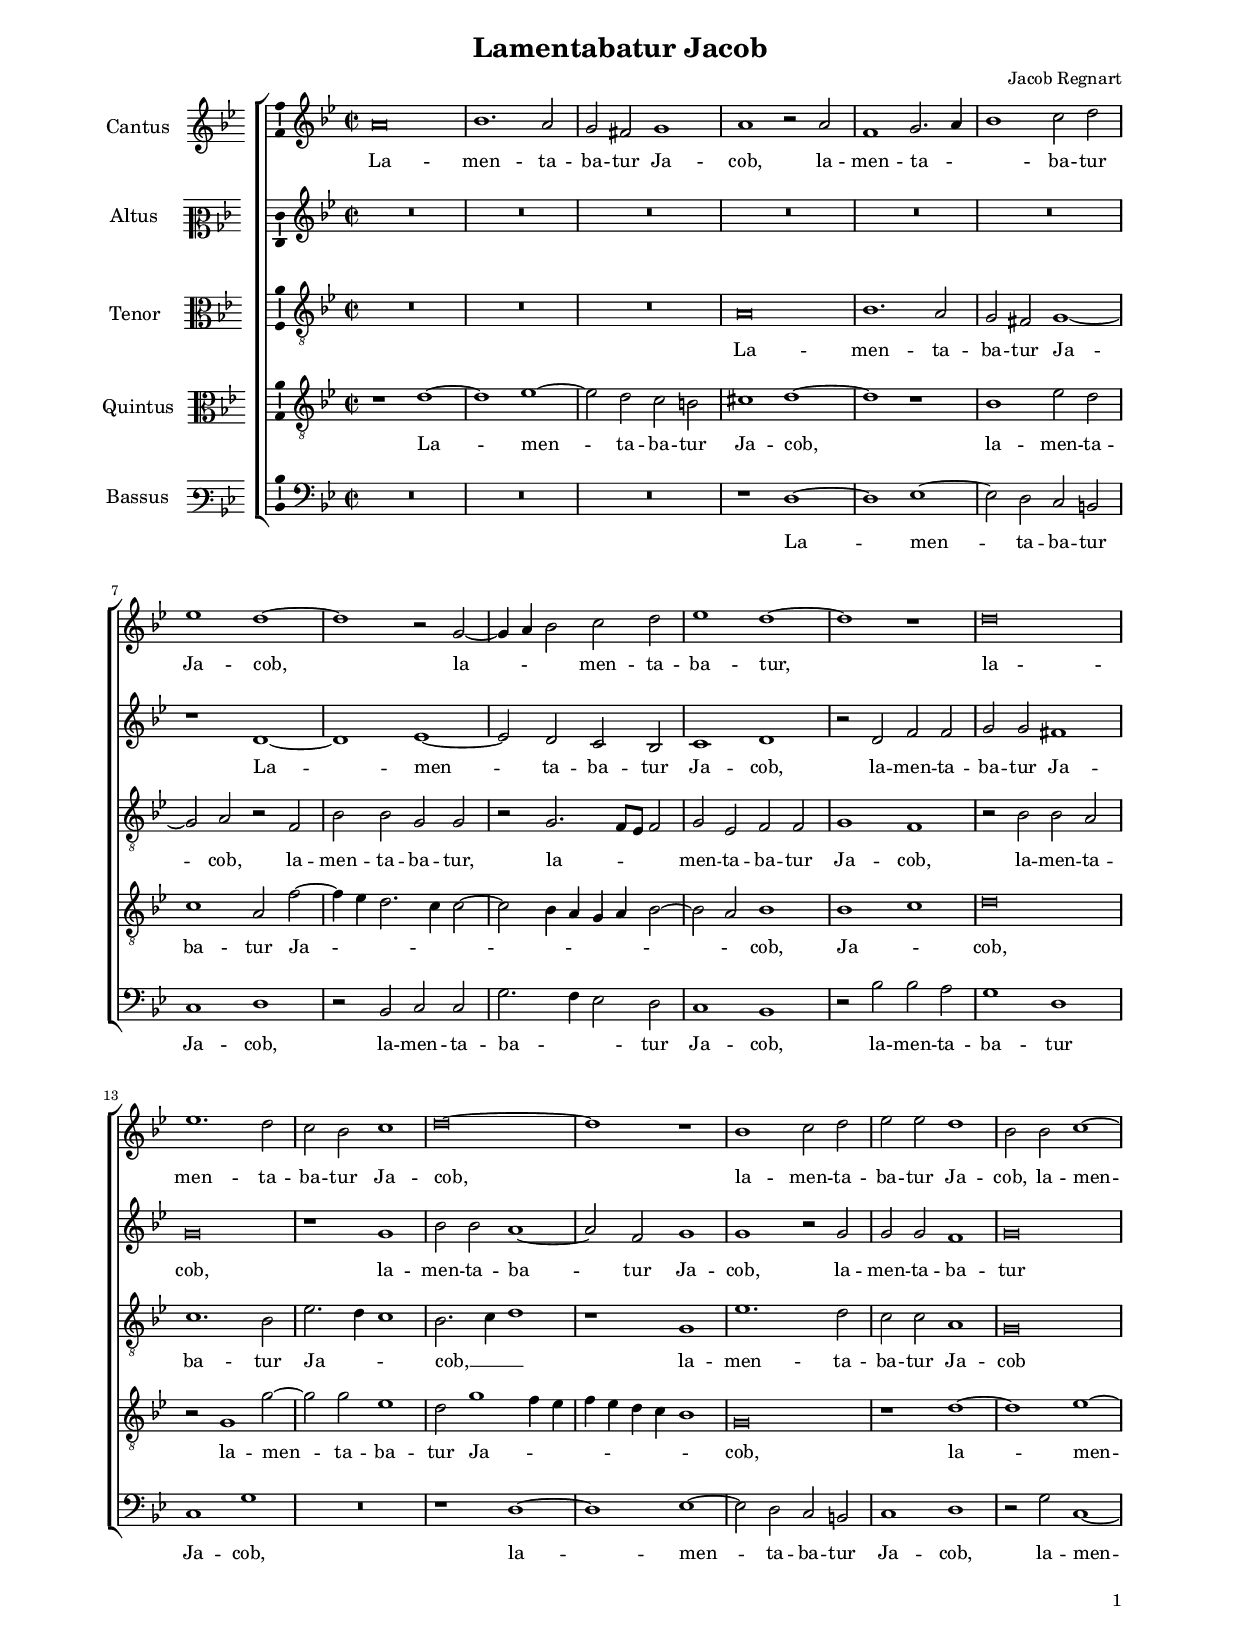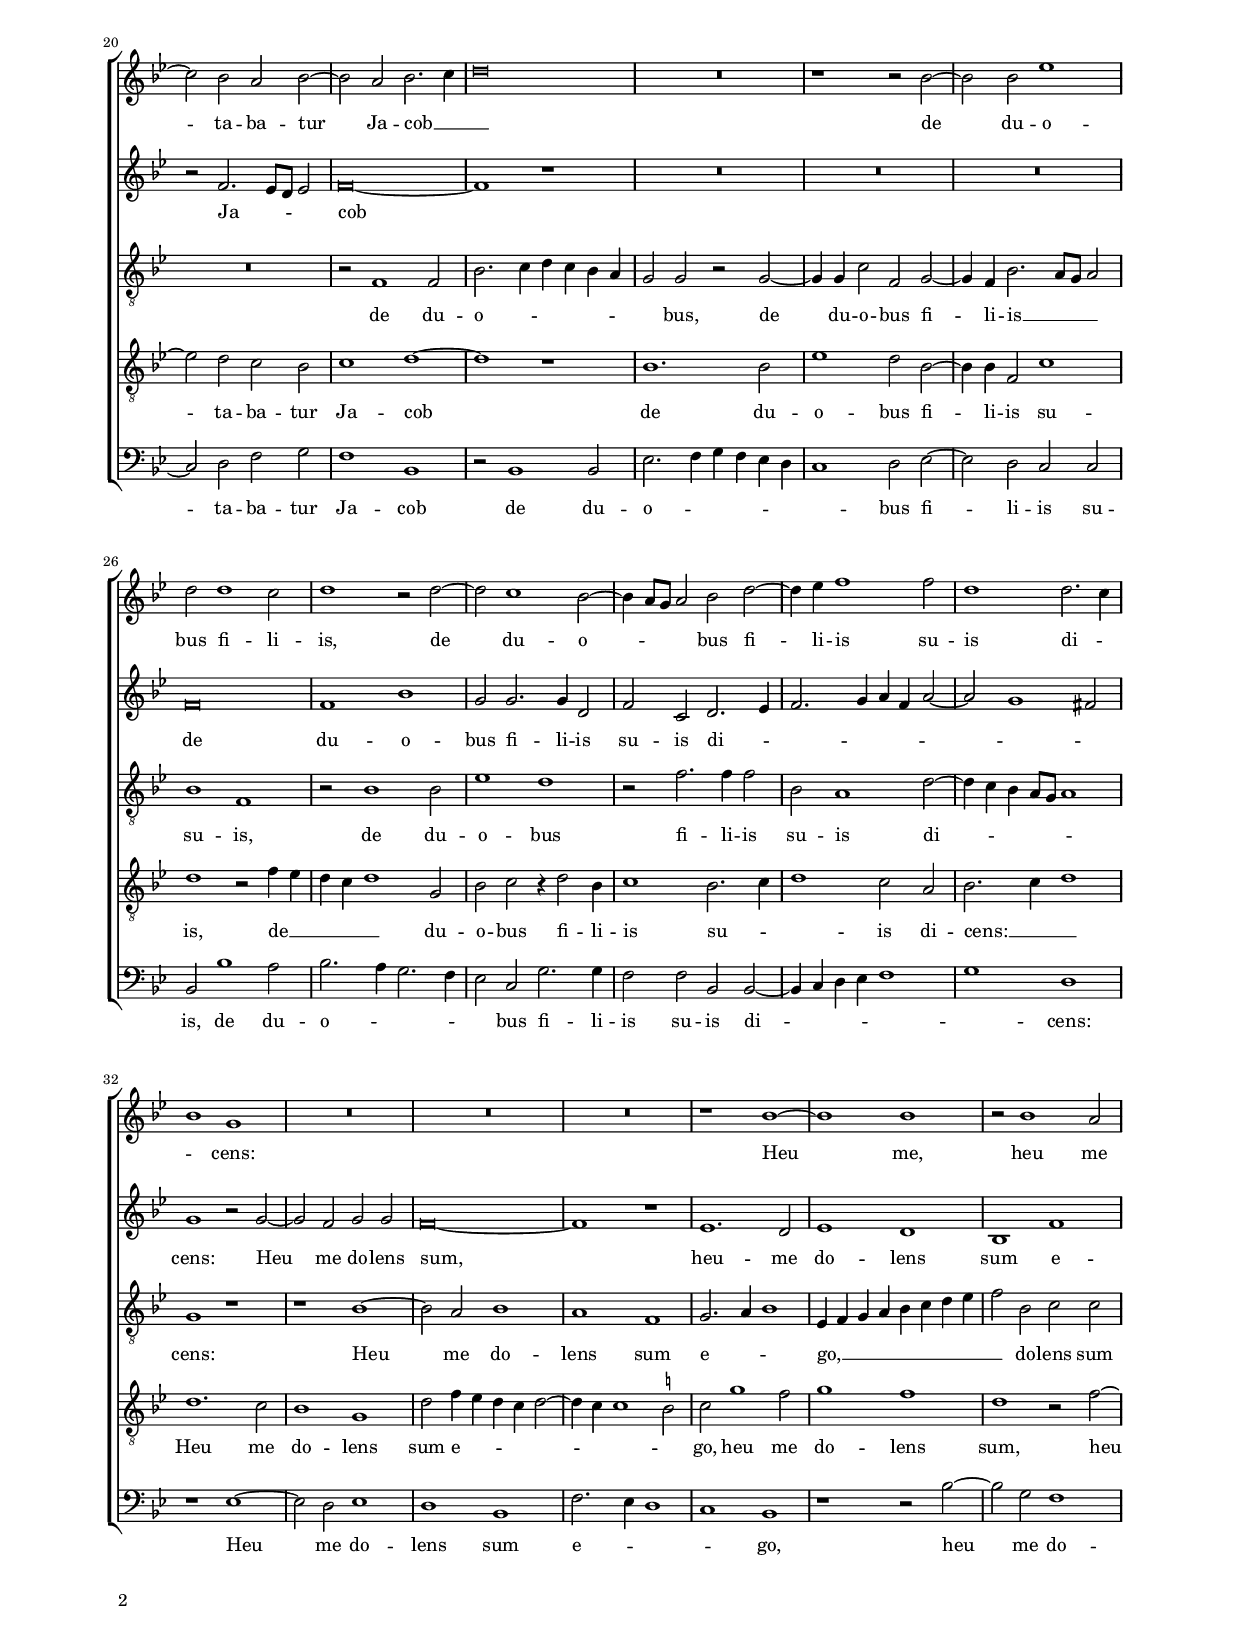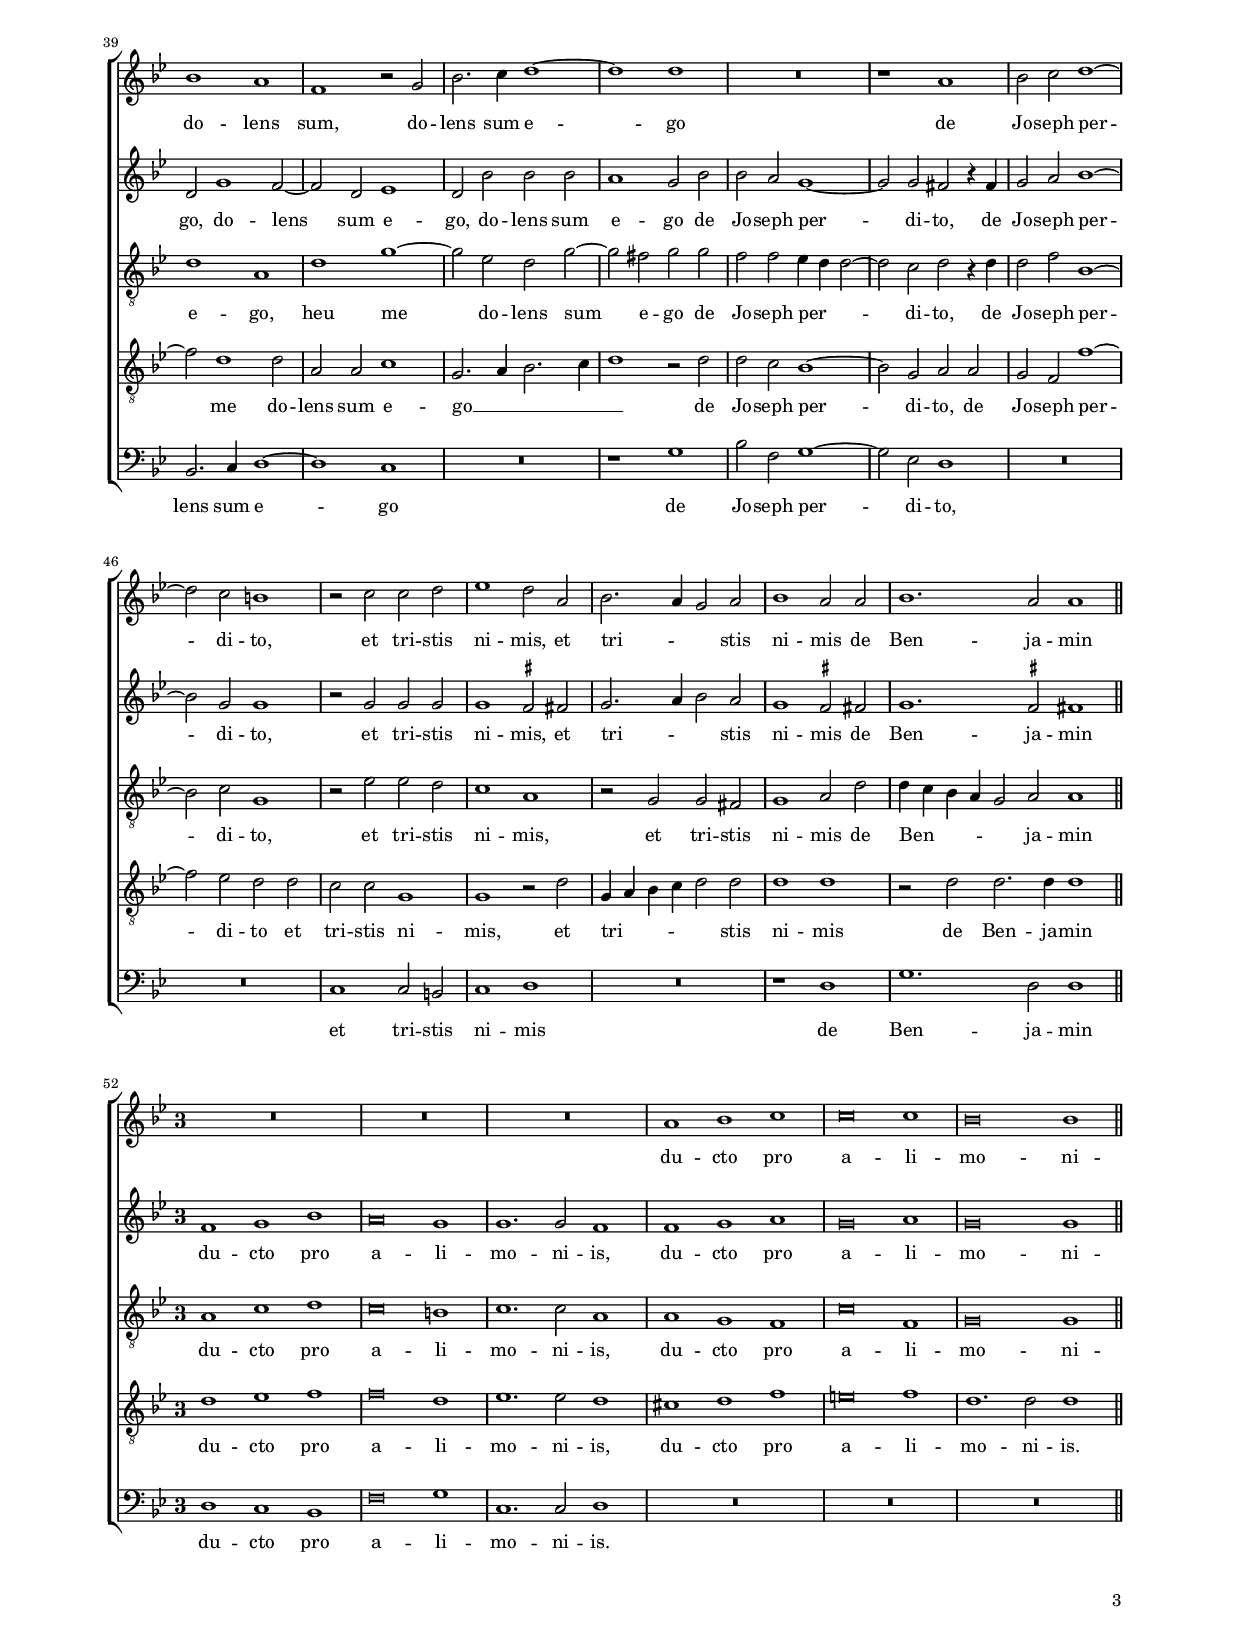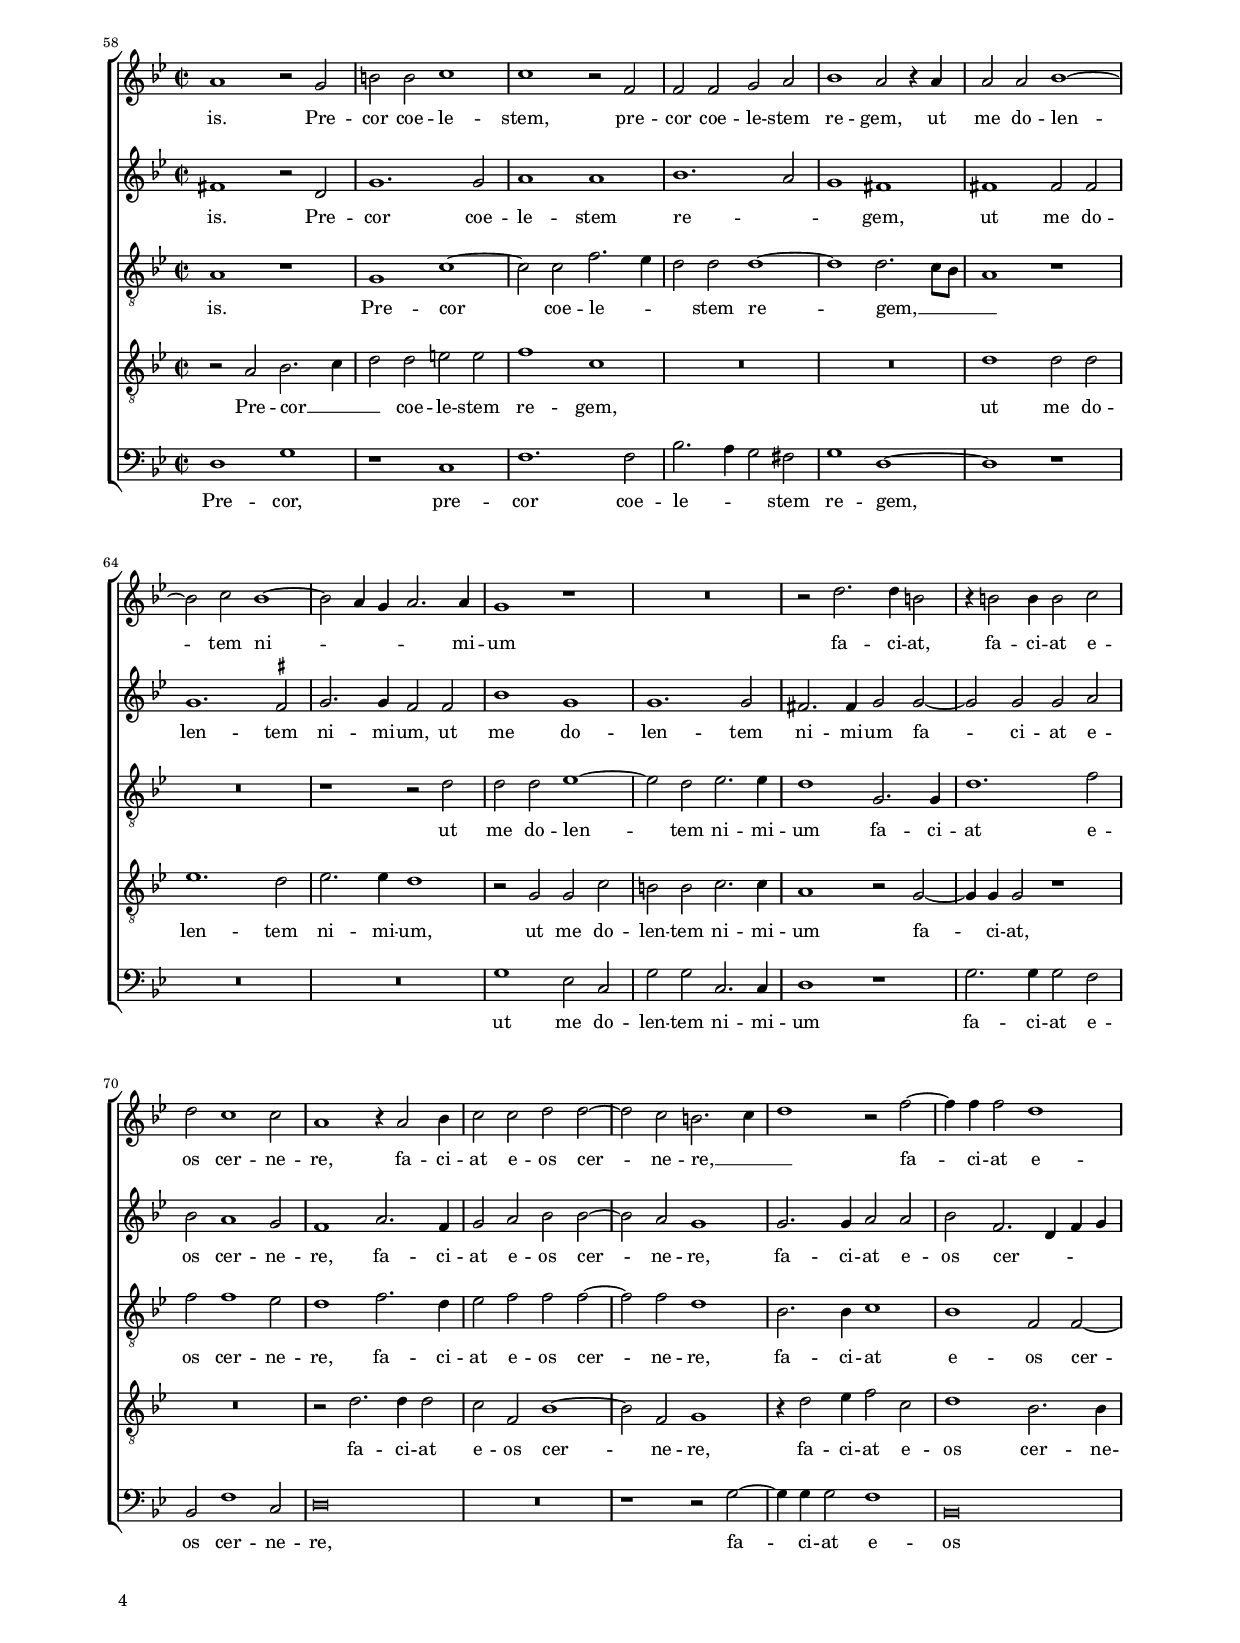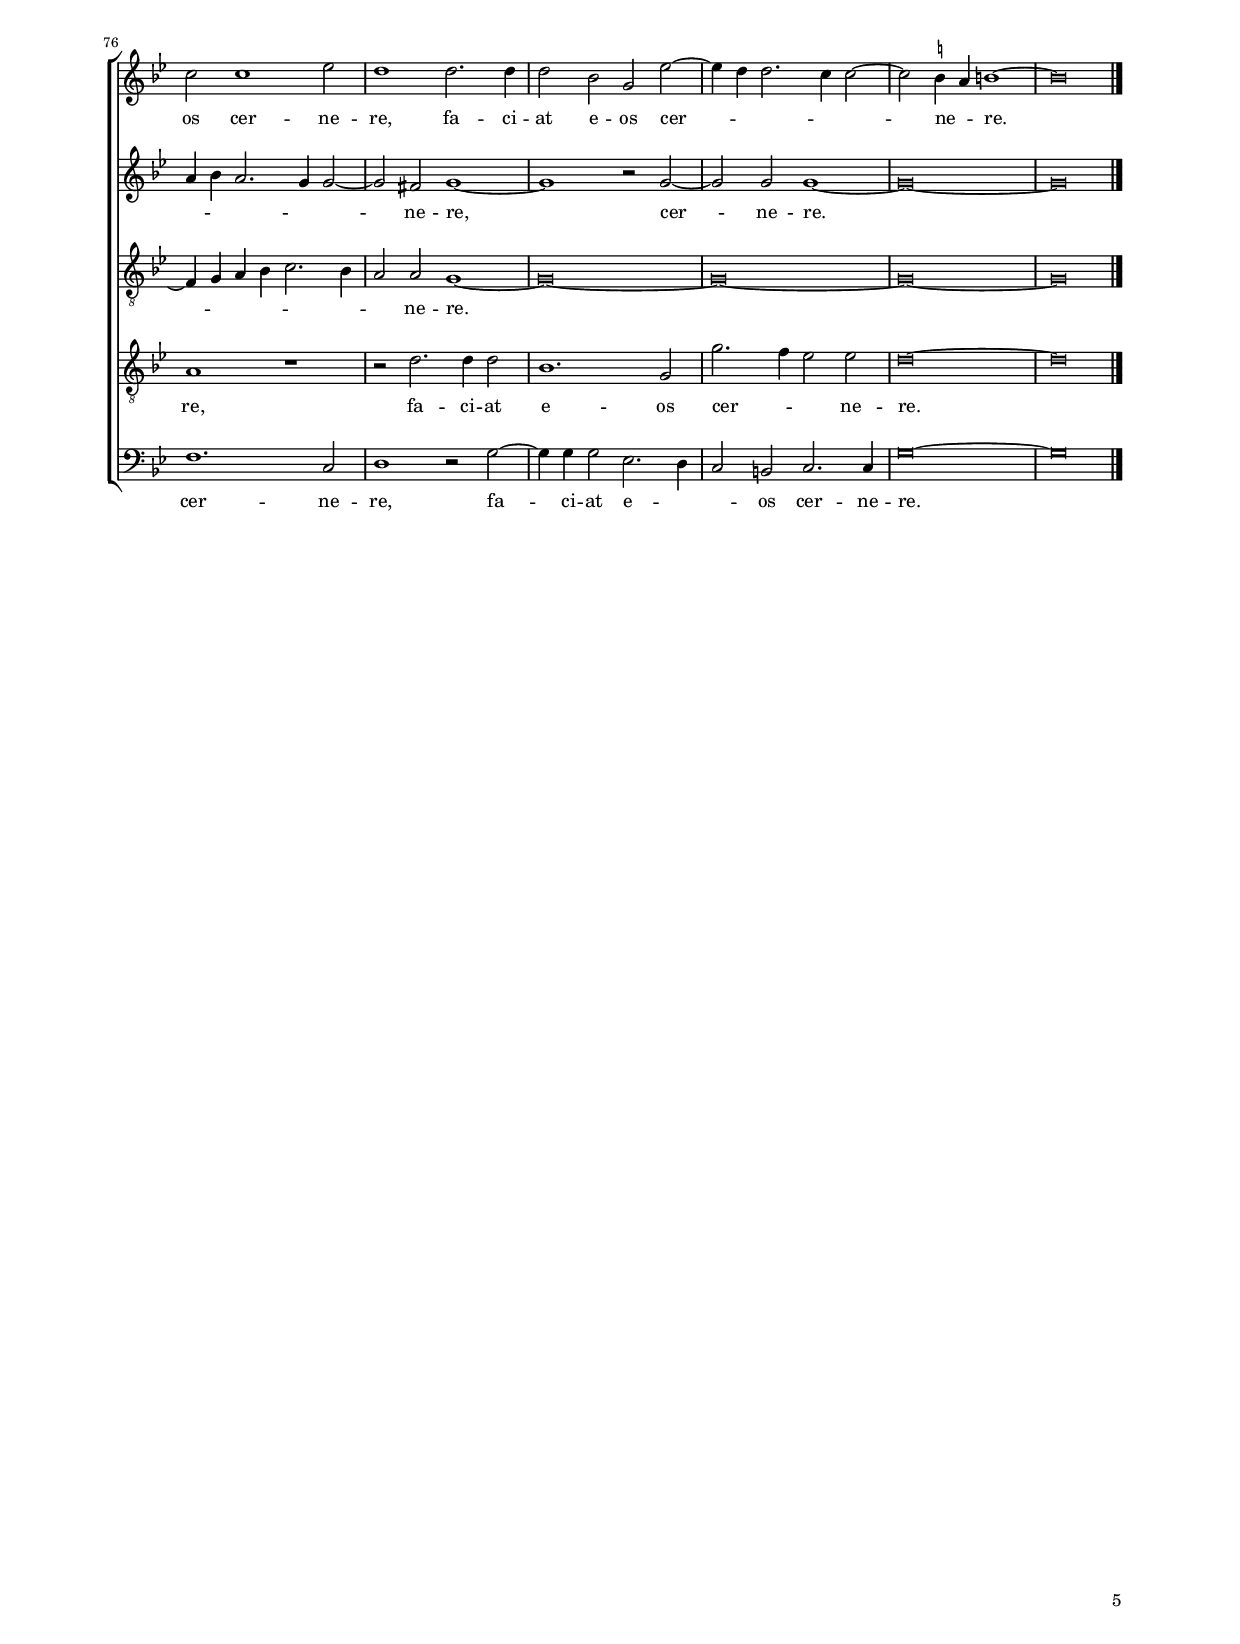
\header
{
  title="Lamentabatur Jacob"
  composer="Jacob Regnart"
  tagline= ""
}

\version "2.24.0"
\language deutsch
#(set-global-staff-size 15)
% #(set-default-paper-size "letter")
#(ly:set-option 'point-and-click #f)


\paper
	{
	top-margin = 1.8 \cm
	bottom-margin = 1.2 \cm
	left-margin = 2 \cm
	right-margin = 2 \cm
	ragged-bottom = ##f
	ragged-last-bottom = ##t
	print-page-number = ##f
	system-system-spacing = #'((basic-distance . 16) (minimum-distance . 14) (padding . 5) (strechability . 150))
	oddFooterMarkup=\markup   \fill-line { "" \fromproperty #'page:page-number-string }
	evenFooterMarkup=\markup  \fill-line { \fromproperty #'page:page-number-string "" }
	last-bottom-spacing = #'((basic-distance . 12) (minimum-distance . 7) (padding . 4))
%	systems-per-page = 3
%	page-count = 3
%	min-systems-per-page = 3
%	print-all-headers = ##t
%	print-first-page-number = ##t
%	first-page-number = 1
	}

	
global = {
	\key b \major
	\time 2/2 \set Score.measureLength = #(ly:make-moment 2/1)
	\set Score.tempoHideNote = ##t
	\tempo 2 = 80
	\skip 1*2*50 \set Score.measureLength = #(ly:make-moment 3/1)
	\skip 1*3 \bar "||" \break
	\time 3/1 \once \override Score.TimeSignature.style = #'single-digit
	\tempo 1 = 80
	\skip 1*3*6 \bar "||" \break
	\time 2/2 \set Score.measureLength = #(ly:make-moment 2/1)
	\tempo 2 = 80
	\skip 1*2*24 \bar "|."
	}

	ficta = { \once \set suggestAccidentals = ##t }

	forget = #(define-music-function (music) (ly:music?) #{
		\accidentalStyle forget
		$music
		\accidentalStyle default
		#})



incipitcantus = \markup { \score {
	{
	\set Staff.instrumentName = \markup { \fontsize #1 "Cantus" }
	\key b \major
	\clef violin
	s4 \bar ""
	}
	\layout  {
	raggedright = ##t
	indent = 1.6 \cm
	line-width = 2.2\cm
	\context { \Staff \remove Time_signature_engraver }
	\override Staff.Clef.Y-extent = #'(0 . 0)
	}} \hspace #1 }

      
incipitaltus = \markup { \score {
	{
	\set Staff.instrumentName = \markup { \fontsize #1 "Altus" }
	\key b \major
	\clef mezzosoprano
	s4 \bar ""
	}
	\layout  {
	raggedright = ##t
	indent = 1.6 \cm
	line-width = 2.2\cm
	\context { \Staff \remove Time_signature_engraver }
	\override Staff.Clef.Y-extent = #'(0 . 0)
	}} \hspace #1 }


incipittenor = \markup { \score {
	{
	\set Staff.instrumentName = \markup { \fontsize #1 "Tenor" }
	\key b \major
	\clef alto
	s4 \bar ""
	}
	\layout  {
	raggedright = ##t
	indent = 1.6 \cm
	line-width = 2.2\cm
	\context { \Staff \remove Time_signature_engraver }
	\override Staff.Clef.Y-extent = #'(0 . 0)
	}} \hspace #1 }
      
      
incipitquintus = \markup { \score {
	{
	\set Staff.instrumentName = \markup { \fontsize #1 "Quintus" }
	\key b \major
	\clef alto
	s4 \bar ""
	}
	\layout  {
	raggedright = ##t
	indent = 1.6 \cm
	line-width = 2.2\cm
	\context { \Staff \remove Time_signature_engraver }
	\override Staff.Clef.Y-extent = #'(0 . 0)
	}} \hspace #1 }
      
      
incipitbassus = \markup { \score {
	{
	\set Staff.instrumentName = \markup { \fontsize #1 "Bassus" }
	\key b \major
	\clef varbaritone
	s4 \bar ""
	}
	\layout  {
	raggedright = ##t
	indent = 1.6 \cm
	line-width = 2.2\cm
	\context { \Staff \remove Time_signature_engraver }
	\override Staff.Clef.Y-extent = #'(0 . 0)
	}} \hspace #1 }


cantus =  \relative c''
	{
	a\breve
	b1. a2	
	g2 fis g1
	a1 r2 a
%5
	f1 g2. a4 |
	b1 c2 d
	es1 d~
	d1 r2 g,~
	g4 a b2 c d
%10
	es1 d~ |
	d1 r
	d\breve
	es1. d2
	c2 b c1
%15
	d\breve~ |
	d1 r
	b1 c2 d
	es2 es d1
	b2 b c1~
%20
	c2 b a b~ |
	b2 a b2. c4
	d\breve
	R\breve
	r1 r2 b~ |
%25
	b2 b es1
	d2 d1 c2
	d1 r2 d~
	d2 c1 b2~
	b4 a8 g a2 b d~ |
%30
	d4 es f1 f2
	d1 d2. c4
	b1 g
	R\breve
	R\breve |
%35
	R\breve
	r1 b~
	b1 b
	r2 b1 a2
	b1 a |
%40
	f1 r2 g
	b2. c4 d1~
	d1 d
	R\breve
	r1 a |
%45
	b2 c d1~
	d2 c h1
	r2 c c d
	es1 d2 a
	b2. a4 g2 a |
%50
	b1 a2 a
	b1. a2 a1
% Triple time
	R\breve.
	R\breve.
	R\breve. |
%55
	a1 b c
	c\breve c1
	b\breve b1
% End of triple time
	a1 r2 g
	h2 h c1 |
%60
	c1 r2 f,
	f2 f g a
	b1 a2 r4 a
	a2 a b1~
	b2 c b1~ |
%65
	b2 a4 g a2. a4
	g1 r
	R\breve
	r2 d'2. d4 h2
	r4 h2 h4 h2 c |
%70
	d2 c1 c2
	a1 r4 a2 b4
	c2 c d d~
	d2 c h2. c4
	d1 r2 f~ |
%75
	f4 f f2 d1
	c2 c1 es2
	d1 d2. d4
	d2 b g es'~
        es4 d d2. c4 c2~ |
%80
	c2 \ficta h4 a h!1~
	h\breve |
	}


altus =  \relative c'
	{
	R\breve
	R\breve
	R\breve
	R\breve
%5
	R\breve |
	R\breve
	r1 d~
	d1 es~
	es2 d c b
%10
	c1 d |
	r2 d f f
	g2 g fis1
	g\breve
	r1 g
%15
	b2 b a1~ |
	a2 f g1
	g1 r2 g
	g2 g f1
	g\breve
%20
	r2 f2. es8 d es2 |
	f\breve~
	f1 r
	R\breve
	R\breve
%25
	R\breve |
	f\breve
	f1 b
	g2 g2. g4 d2	
	f2 c d2. es4
%30
	f2. g4 a4 f a2~ |
	a2 g1 fis2
	g1 r2 g~
	g2 f g g
	f\breve~
%35
	f1 r |
	es1. d2
	es1 d
	b1 f'
	d2 g1 f2~
%40
	f2 d es1 |
	d2 b' b b
	a1 g2 b
	b2 a g1~
	g2 g fis r4 fis
%45
	g2 a b1~ |
	b2 g g1
	r2 g g g
	g1 \ficta fis2 fis!
	g2. a4 b2 a
%50
	g1 \ficta fis2 fis! |
	g1. \ficta fis2 fis!1
% Triple time
	f1 g b
	a\breve g1
	g1. g2 f1
%55
	f1 g a |
	g\breve a1
	g\breve g1
% End of triple time
	fis1 r2 d
	g1. g2
%60
	a1 a |
	b1. a2
	g1 fis
	fis1 fis2 fis
	g1. \ficta fis2
%65
	g2. g4 f2 f |
	b1 g
	g1. g2
	fis2. fis4 g2 g~
	g2 g g a
%70
	b2 a1 g2 |
	f1 a2. f4
	g2 a b b~
	b2 a g1
	g2. g4 a2 a
%75
	b2 f2. d4 f g |
	a4 b a2. g4 g2~
	g2 fis g1~
	g1 r2 g~
	g2 g g1~
%80
	g\breve~
	g\breve |
	}


tenor =  \relative c'
	{
	R\breve
	R\breve
	R\breve
	a\breve
%5
	b1. a2 |
	g2 fis g1~
	g2 a r f
	b2 b g g
	r2 g2. f8 es f2
%10
	g2 es f f |
	g1 f
	r2 b b a
	c1. b2
	es2. d4 c1
%15
	b2. c4 d1 |
	r1 g,
	es'1. d2
	c2 c a1
	g\breve
%20
	R\breve |
	r2 f1 f2
	b2. c4 d c b a
	g2 g r g~
	g4 g c2 f, g~
%25
	g4 f b2. a8 g a2 |
	b1 f
	r2 b1 b2
	es1 d
	r2 f2. f4 f2
%30
	b,2 a1 d2~ |
	d4 c b a8 g a1
	g1 r
	r1 b~
	b2 a b1
%35
	a1 f |
	g2. a4 b1
	es,4 f g a b c d es	
	f2 b, c c
	d1 a
%40
	d1 g~ |
	g2 es d g~
	g2 fis g g
	f2 f es4 d d2~
	d2 c d2 r4 d
%45
	d2 f b,1~ |
	b2 c g1
	r2 es' es d
	c1 a
	r2 g g fis
%50
	g1 a2 d |
	d4 c b a g2 a a1
% Triple time
	a1 c d
	c\breve h1
	c1. c2 a1
%55
	a1 g f |
	c'\breve f,1
	g\breve g1
% End of triple time
	a1 r
	g1 c~
%60
	c2 c f2. es4 |
	d2 d d1~
	d1 d2. c8 b
	a1 r
	R\breve
%65
	r1 r2 d |
	d2 d es1~
	es2 d es2. es4
	d1 g,2. g4
	d'1. f2
%70
	f2 f1 es2 |
	d1 f2. d4
	es2 f f f~
	f2 f d1
	b2. b4 c1
%75
	b1 f2 f~ |
	f4 g a b c2. b4
	a2 a g1~
	g\breve~
	g\breve~
%80
	g\breve~
	g\breve |
	}


quintus  =  \relative c'
	{
	r1 d~
	d1 es~
	es2 d c h
	cis1 d~
%5
	d1 r |
	b1 es2 d
	c1 a2 f'~ 
	f4 es4 d2. c4 c2~
	c2 b4 a g4 a b2~
%10
	b2 a b1 |
	b1 c
	d\breve
	r2 g,1 g'2~
	g2 g2 es1
%15
	d2 g1 f4 es |
	f4 es d c b1
	g\breve
	r1 d'~
	d1 es~
%20
	es2 d c2 b |
	c1 d~
	d1 r
	b1. b2
	es1 d2 b~
%25
	b4 b4 f2 c'1 |
	d1 r2 f4 es
	d4 c d1 g,2 
	b2 c r4 d2 b4
	c1 b2. c4
%30
	d1 c2 a |
	b2. c4 d1
	d1. c2
	b1 g
	d'2 f4 es d4 c d2~
%35
	d4 c4 c1 \ficta h2 |
	c2 g'1 f2
	g1 f
	d1 r2 f~
	f2 d1 d2
%40
	a2 a c1 |
	g2. a4 b2. c4
	d1 r2 d
	d2 c b1~
	b2 g a a
%45
	g2 f f'1~ |
	f2 es d d
	c2 c g1
	g1 r2 d'
	g,4 a b c d2 d
%50
	d1 d |
	r2 d d2. d4 d1
% Triple time
	d1 es f
	f\breve d1
	es1. es2 d1
%55
	cis1 d f |
	e\breve f1
	d1. d2 d1
% End of triple time
	r2 a b2. c4
	d2 d e e
%60
	f1 c |
	R\breve
	R\breve
	d1 d2 d
	es1. d2
%65
	es2. es4 d1 |
	r2 g, g c
	h2 h c2. c4
	a1 r2 g~
	g4 g g2 r1
%70
	R\breve |
	r2 d'2. d4 d2
	c2 f, b1~
	b2 f g1
	r4 d'2 es4 f2 c
%75
	d1 b2. b4 |
	a1 r
	r2 d2. d4 d2
	b1. g2
	g'2. f4 es2 es
%80
	d\breve~
	d\breve |
	}


bassus  =  \relative c
	{
	R\breve
	R\breve
	R\breve
	r1 d~
%5
	d1 es~ |
	es2 d c h
	c1 d
	r2 b c c
	g'2. f4 es2 d
%10
	c1 b |
	r2 b' b a
	g1 d
	c1 g'
	R\breve
%15
	r1 d~ |
	d1 es~
	es2 d c h
	c1 d
	r2 g c,1~
%20
	c2 d f g |
	f1 b,
	r2 b1 b2
	es2. f4 g f es d
	c1 d2 es~
%25
	es2 d c c |
	b2 b'1 a2
	b2. a4 g2. f4
	es2 c g'2. g4
	f2 f b, b~
%30
	b4 c d es f1 |
	g1 d
	r1 es~
	es2 d es1
	d1 b
%35
	f'2. es4 d1 |
	c1 b
	r1 r2 b'~
	b2 g f1
	b,2. c4 d1~
%40
	d1 c |
	R\breve
	r1 g'
	b2 f g1~
	g2 es d1
%45
	R\breve |
	R\breve
	c1 c2 h
	c1 d
	R\breve
%50
	r1 d |
	g1. d2 d1
% Triple time
	d1 c b
	f'\breve g1
	c,1. c2 d1
%55
	R\breve. |
	R\breve.
	R\breve.
% End of triple time
	d1 g
	r1 c,
%60
	f1. f2 |
	b2. a4 g2 fis
	g1 d~
	d1 r
	R\breve
%65
	R\breve |
	g1 es2 c
	g'2 g c,2. c4
	d1 r
	g2. g4 g2 f
%70
	b,2 f'1 c2 |
	d\breve
	R\breve
	r1 r2 g~
	g4 g g2 f1
%75
	b,\breve |
	f'1. c2
	d1 r2 g~
	g4 g g2 es2. d4
	c2 h c2. c4
%80
	g'\breve~
	g\breve |
	}


lyricscantus = \lyricmode {
	La -- men -- ta -- ba -- tur Ja -- cob,
        la -- men -- ta -- _ _ ba -- tur Ja -- cob,
        la -- _ _ men -- ta -- ba -- tur,
        la -- men -- ta -- ba -- tur Ja -- cob,
        la -- men -- ta -- ba -- tur Ja -- cob,
        la -- men -- ta -- ba -- tur Ja -- cob __ _ _
        de du -- o -- bus fi -- li -- is,
        de du -- o -- _ _ _ bus fi -- li -- is su -- is di -- _ _ cens:
        Heu me,
        heu me
        do -- lens sum,
        do -- lens sum e -- go de Jo -- seph per -- di -- to,
        et tri -- stis ni -- mis,
        et tri -- _ _ stis ni -- mis de Ben -- ja -- min
        du -- cto pro a -- li -- mo -- ni -- is.
        Pre -- cor coe -- le -- stem,
        pre -- cor coe -- le -- stem re -- gem,
        ut me do -- len -- tem ni -- _ _ _ mi -- um
        fa -- ci -- at,
        fa -- ci -- at e -- os cer -- ne -- re,
        fa -- ci -- at e -- os cer -- ne -- re, __ _ _
        fa -- ci -- at e -- os cer -- ne -- re,
        fa -- ci -- at e -- os cer -- _ _ _ _ ne -- _ re.
	}


lyricsaltus = \lyricmode {
	La -- men -- ta -- ba -- tur Ja -- cob,
        la -- men -- ta -- ba -- tur Ja -- cob,
        la -- men -- ta -- ba -- tur Ja -- cob,
        la -- men -- ta -- ba -- tur Ja -- _ _ _ cob
        de du -- o -- bus fi -- li -- is su -- is di -- _ _ _ _ _ _ _ _ cens:
        Heu me
        do -- lens sum,
        heu -- me
        do -- lens sum e -- go,
        do -- lens sum e -- go,
        do -- lens sum e -- go de Jo -- seph per -- di -- to,
        de Jo -- seph per -- di -- to,
        et tri -- stis ni -- mis,
        et tri -- _ _ stis ni -- mis de Ben -- ja -- min
        du -- cto pro a -- li -- mo -- ni -- is,
        du -- cto pro a -- li -- mo -- ni -- is.
        Pre -- cor coe -- le -- stem re -- _ _ gem,
        ut me do -- len -- tem ni -- mi -- um,
        ut me do -- len -- tem ni -- mi -- um
        fa -- ci -- at e -- os cer -- ne -- re,
        fa -- ci -- at e -- os cer -- ne -- re,
        fa -- ci -- at e -- os cer -- _ _ _ _ _ _ _ _ ne -- re,
        cer -- ne -- re.
	}


lyricstenor = \lyricmode {
	La -- men -- ta -- ba -- tur Ja -- cob,
        la -- men -- ta -- ba -- tur,
        la -- _ _ _ men -- ta -- ba -- tur Ja -- cob,
        la -- men -- ta -- ba -- tur Ja -- _ _ cob, __ _ _
        la -- men -- ta -- ba -- tur Ja -- cob
        de du -- o -- _ _ _ _ _ _ bus,
        de du -- o -- bus fi -- li -- is __ _ _ _ su -- is,
        de du -- o -- bus fi -- li -- is su -- is di -- _ _ _ _ _ cens:
        Heu me
        do -- lens sum e -- _ _ go, __ _ _ _ _ _ _ _ _ 
        do -- lens sum e -- go,
        heu me
        do -- lens sum e -- go de Jo -- seph per -- _ _ di -- to,
        de Jo -- seph per -- di -- to,
        et tri -- stis ni -- mis,
        et tri -- stis ni -- mis de Ben -- _ _ _ _ ja -- min
        du -- cto pro a -- li -- mo -- ni -- is,
        du -- cto pro a -- li -- mo -- ni -- is.
        Pre -- cor coe -- le -- _ _ stem re -- gem, __ _ _ _
        ut me do -- len -- tem ni -- mi -- um
        fa -- ci -- at e -- os cer -- ne -- re,
        fa -- ci -- at e -- os cer -- ne -- re,
        fa -- ci -- at e -- os cer -- _ _ _ _ _ _ ne -- re.
	}


lyricsquintus = \lyricmode {
	La -- men -- ta -- ba -- tur Ja -- cob,
        la -- men -- ta -- ba -- tur Ja -- _ _ _ _ _ _ _ _ _ _ cob,
        Ja -- _ cob,
        la -- men -- ta -- ba -- tur Ja -- _ _ _ _ _ _ _ cob,
        la -- men -- ta -- ba -- tur Ja -- cob
        de du -- o -- bus fi -- li -- is su -- is,
        de __ _ _ _ _ du -- o -- bus fi -- li -- is su -- _ _ is di -- cens: __ _ _
        Heu me
        do -- lens sum e -- _ _ _ _ _ _ _ go,
        heu me
        do -- lens sum,
        heu me
        do -- lens sum e -- go __ _ _ _ _ de Jo -- seph per -- di -- to,
        de Jo -- seph per -- di -- to
        et tri -- stis ni -- mis,
        et tri -- _ _ _ _ stis ni -- mis de Ben -- ja -- min
        du -- cto pro a -- li -- mo -- ni -- is,
        du -- cto pro a -- li -- mo -- ni -- is.
        Pre -- cor __ _ _ coe -- le -- stem re -- gem,
        ut me do -- len -- tem ni -- mi -- um,
        ut me do -- len -- tem ni -- mi -- um
        fa -- ci -- at,
        fa -- ci -- at e -- os cer -- ne -- re,
        fa -- ci -- at e -- os cer -- ne -- re,
        fa -- ci -- at e -- os cer -- _ _ ne -- re.
	}


lyricsbassus = \lyricmode {
	La -- men -- ta -- ba -- tur Ja -- cob,
        la -- men -- ta -- ba -- _ _ tur Ja -- cob,
        la -- men -- ta -- ba -- tur Ja -- cob,
        la -- men -- ta -- ba -- tur Ja -- cob,
        la -- men -- ta -- ba -- tur Ja -- cob
        de du -- o -- _ _ _ _ _ _ bus fi -- li -- is su -- is,
        de du -- o -- _ _ _ _ bus fi -- li -- is su -- is di -- _ _ _ _ _ cens:
        Heu me
        do -- lens sum e -- _ _ _ go,
        heu me
        do -- lens sum e -- go
        de Jo -- seph per -- di -- to,
        et tri -- stis ni -- mis de Ben -- ja -- min
        du -- cto pro a -- li -- mo -- ni -- is.
        Pre -- cor,
        pre -- cor coe -- le -- _ _ stem re -- gem,
        ut me do -- len -- tem ni -- mi -- um
        fa -- ci -- at e -- os cer -- ne -- re,
        fa -- ci -- at e -- os cer -- ne -- re,
        fa -- ci -- at e -- _ _ os cer -- ne -- re.
	}


\score
{  
	\transpose c c {
	\new ChoirStaff \with { \override StaffGrouper.staff-staff-spacing.basic-distance = #12 }
	<<

	\new Staff << \global
	\new Voice="v1" {
		\set Staff.instrumentName=\incipitcantus
%		\set Staff.instrumentName= "S"
		\set Staff.midiInstrument = "reed organ"
		\clef violin
		\cantus }
	\new Lyrics \lyricsto "v1" {\lyricscantus }
	>>


	\new Staff << \global
	\new Voice="v2" {
		\set Staff.instrumentName=\incipitaltus
%		\set Staff.instrumentName= "A"
		\set Staff.midiInstrument = "reed organ"
		\clef violin % "G_8"
		\altus}
	\new Lyrics \lyricsto "v2" {\lyricsaltus }
	>>


	\new Staff << \global
	\new Voice="v3" {
		\set Staff.instrumentName=\incipittenor
%		\set Staff.instrumentName= "T"
		\set Staff.midiInstrument = "reed organ"
		\clef "G_8"
		\tenor }
	\new Lyrics \lyricsto "v3" {\lyricstenor }
	>>


	\new Staff << \global
	\new Voice="v5" {
		\set Staff.instrumentName=\incipitquintus
%		\set Staff.instrumentName= "Q"
		\set Staff.midiInstrument = "reed organ"
		\clef "G_8"
		\quintus}
	\new Lyrics \lyricsto "v5" {\lyricsquintus }
	>>


	\new Staff << \global
	\new Voice="v4" {
		\set Staff.instrumentName=\incipitbassus
%		\set Staff.instrumentName= "B"
		\set Staff.midiInstrument = "reed organ"
		\clef bass 
		\bassus }
	\new Lyrics \lyricsto "v4" {\lyricsbassus}
	>>

	>>
	} % transpose

	\layout
	{
	indent = 2.5\cm
	\context { \Lyrics \override VerticalAxisGroup.nonstaff-relatedstaff-spacing.padding = #1.4 }
%	\context { \Lyrics \override LyricText.font-size = #1 }
	\context { \Staff \override TimeSignature.break-visibility = #end-of-line-invisible }
	\context { \Staff \consists Ambitus_engraver }
	\context { \Score \override BarNumber.padding = #2 }
	\context { \Voice \override NoteHead.style = #'baroque }
	}

\midi
	{
    	
	}

}


% EOF
